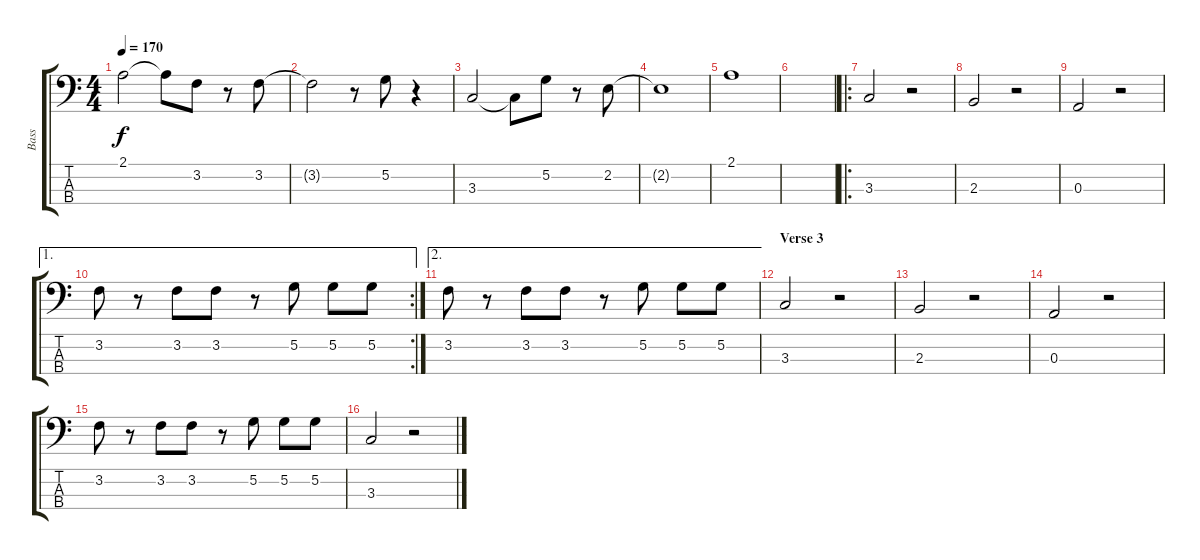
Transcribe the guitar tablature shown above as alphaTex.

\track ("Bass" "Bass") {instrument electricbassfinger}
\staff {score tabs}
\tuning (G2 D2 A1 E1) {hide}
\ts (4 4)
\tempo 170
\clef f4
\ks c
2.1.2{dy f} 2.1{t}.8 3.2.8 r.8 3.2.8 |
3.2{t}.2 r.8 5.2.8 r.4 |
3.3.2 3.3{t}.8 5.2.8 r.8 2.2.8 |
2.2{t}.1 |
2.1.1 |
|
\ro
\section ("" "")
3.3.2 r.2 |
2.3.2 r.2 |
0.3.2 r.2 |
\ae 1
\rc 2
3.2.8 r.8 3.2.8 3.2.8 r.8 5.2.8 5.2.8 5.2.8 |
\ae 2
3.2.8 r.8 3.2.8 3.2.8 r.8 5.2.8 5.2.8 5.2.8 |
\section ("" "Verse 3")
3.3.2 r.2 |
2.3.2 r.2 |
0.3.2 r.2 |
3.2.8 r.8 3.2.8 3.2.8 r.8 5.2.8 5.2.8 5.2.8 |
3.3.2 r.2
